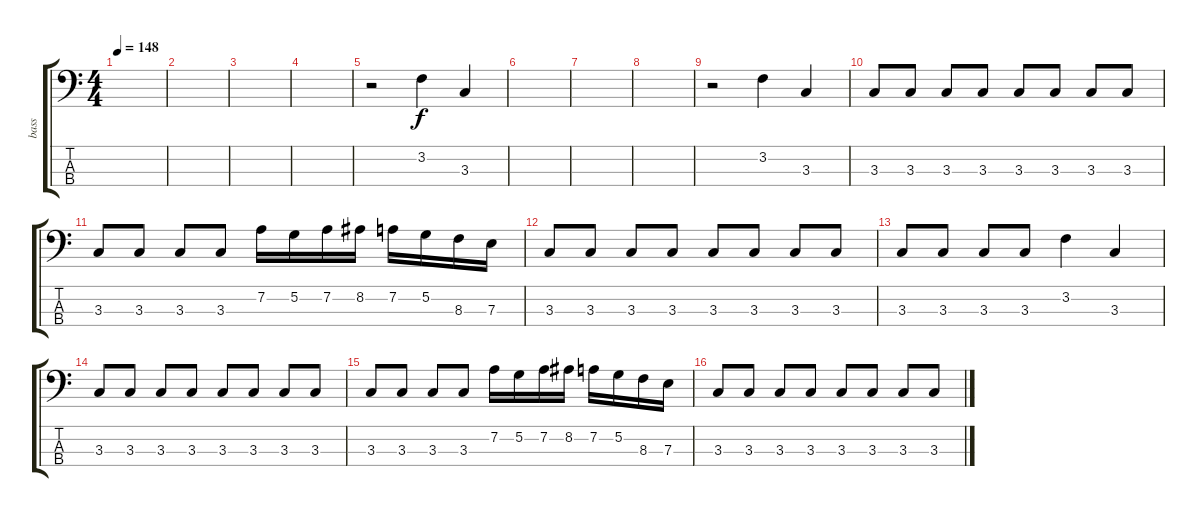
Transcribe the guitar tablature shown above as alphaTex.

\track ("bass" "bass") {instrument electricbassfinger}
\staff {score tabs}
\tuning (G2 D2 A1 E1) {hide}
\ts (4 4)
\tempo 148
\clef f4
\ks c
|
|
|
|
r.2 3.2.4 3.3.4 |
|
|
|
r.2 3.2.4 3.3.4 |
3.3.8 3.3.8 3.3.8 3.3.8 3.3.8 3.3.8 3.3.8 3.3.8 |
3.3.8 3.3.8 3.3.8 3.3.8 7.2.16 5.2.16 7.2.16 8.2.16 7.2.16 5.2.16 8.3.16 7.3.16 |
3.3.8 3.3.8 3.3.8 3.3.8 3.3.8 3.3.8 3.3.8 3.3.8 |
3.3.8 3.3.8 3.3.8 3.3.8 3.2.4 3.3.4 |
3.3.8 3.3.8 3.3.8 3.3.8 3.3.8 3.3.8 3.3.8 3.3.8 |
3.3.8 3.3.8 3.3.8 3.3.8 7.2.16 5.2.16 7.2.16 8.2.16 7.2.16 5.2.16 8.3.16 7.3.16 |
3.3.8 3.3.8 3.3.8 3.3.8 3.3.8 3.3.8 3.3.8 3.3.8
